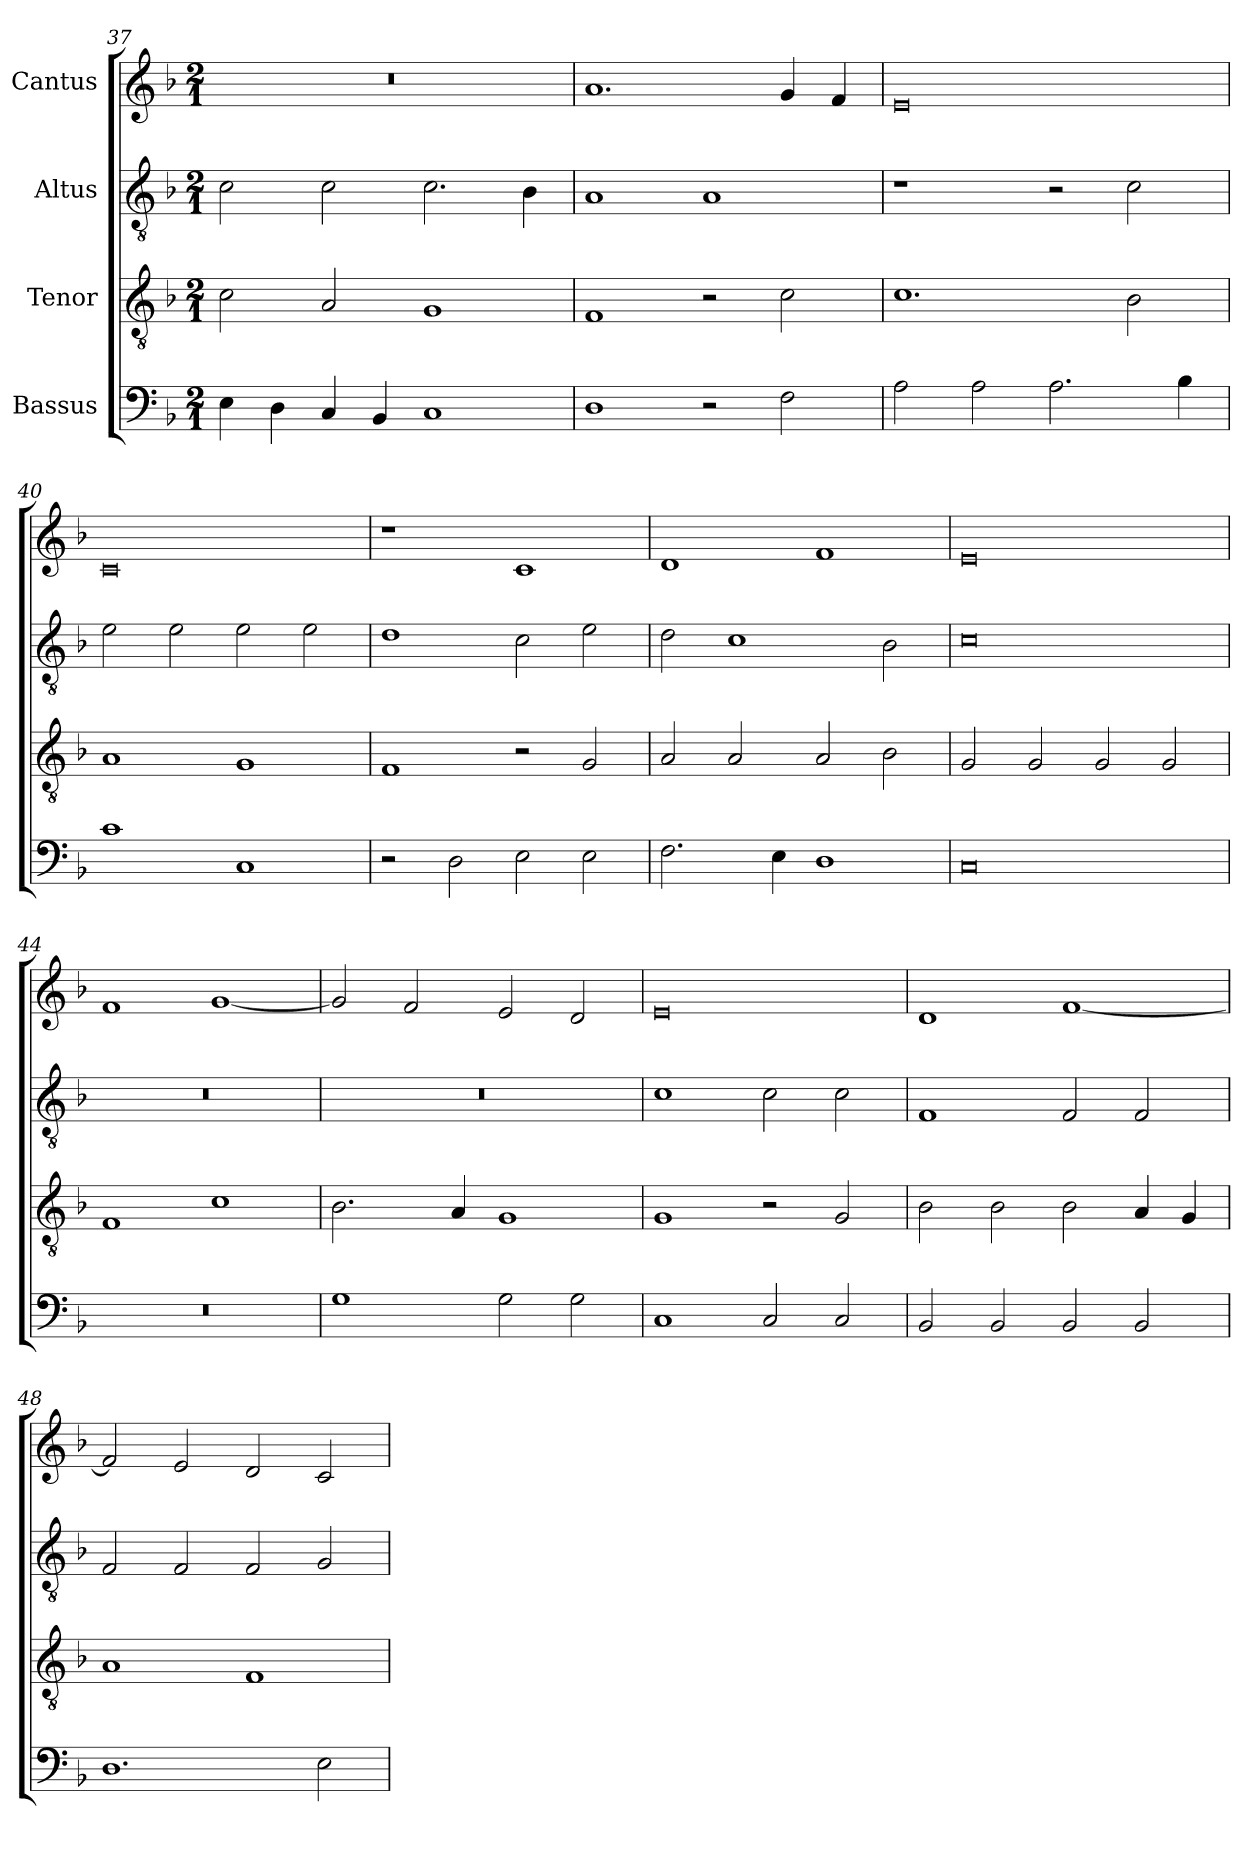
**kern	**kern	**kern	**kern
*part4	*part3	*part2	*part1
*staff4	*staff3	*staff2	*staff1
*I"Bassus	*I"Tenor	*I"Altus	*I"Cantus
*clefF4	*clefGv2	*clefGv2	*clefG2
*	*ITrd7c12	*ITrd7c12	*
*k[b-]	*k[b-]	*k[b-]	*k[b-]
*F:	*F:	*F:	*F:
*M2/1	*M2/1	*M2/1	*M2/1
=37	=37	=37	=37
!	!	!	!LO:N:vis=1
4Ei\	2Ci\	2Ci\	0r
4Di\	.	.	.
4Ci/	2AAi/	2Ci\	.
4BB-i/	.	.	.
1Ci	1GGi	2.Ci\	.
.	.	4BB-i\	.
=38	=38	=38	=38
1Di	1FFi	1AAi	1.ai
2r	2r	1AAi	.
2Fi\	2Ci\	.	4gi/
.	.	.	4fi/
!!LO:LB:g=z
=39	=39	=39	=39
2Ai\	1.Ci	1r	0ei
2Ai\	.	.	.
2.Ai\	.	2r	.
.	2BB-i\	2Ci\	.
4B-i\	.	.	.
=40	=40	=40	=40
1ci	1AAi	2Ei\	0ci
.	.	2Ei\	.
1Ci	1GGi	2Ei\	.
.	.	2Ei\	.
=41	=41	=41	=41
2r	1FFi	1Di	1r
2Di\	.	.	.
2Ei\	2r	2Ci\	1ci
2Ei\	2GGi/	2Ei\	.
=42	=42	=42	=42
2.Fi\	2AAi/	2Di\	1di
.	2AAi/	1Ci	.
4Ei\	.	.	.
1Di	2AAi/	.	1fi
.	2BB-i\	2BB-i\	.
=43	=43	=43	=43
0Ci	2GGi/	0Ci	0ei
.	2GGi/	.	.
.	2GGi/	.	.
.	2GGi/	.	.
!!LO:LB:g=z
=44	=44	=44	=44
!LO:N:vis=1	!	!LO:N:vis=1	!
0r	1FFi	0r	1fi
.	1Ci	.	[<1gi
=45	=45	=45	=45
!	!	!LO:N:vis=1	!
1Gi	2.BB-i\	0r	2gi/]
.	.	.	2fi/
.	4AAi/	.	.
2Gi\	1GGi	.	2ei/
2Gi\	.	.	2di/
=46	=46	=46	=46
1Ci	1GGi	1Ci	0ei
2Ci/	2r	2Ci\	.
2Ci/	2GGi/	2Ci\	.
=47	=47	=47	=47
2BB-i/	2BB-i\	1FFi	1di
2BB-i/	2BB-i\	.	.
2BB-i/	2BB-i\	2FFi/	[<1fi
2BB-i/	4AAi/	2FFi/	.
.	4GGi/	.	.
=48	=48	=48	=48
1.Di	1AAi	2FFi/	2fi/]
.	.	2FFi/	2ei/
.	1FFi	2FFi/	2di/
2Ei\	.	2GGi/	2ci/
=	=	=	=
*-	*-	*-	*-
